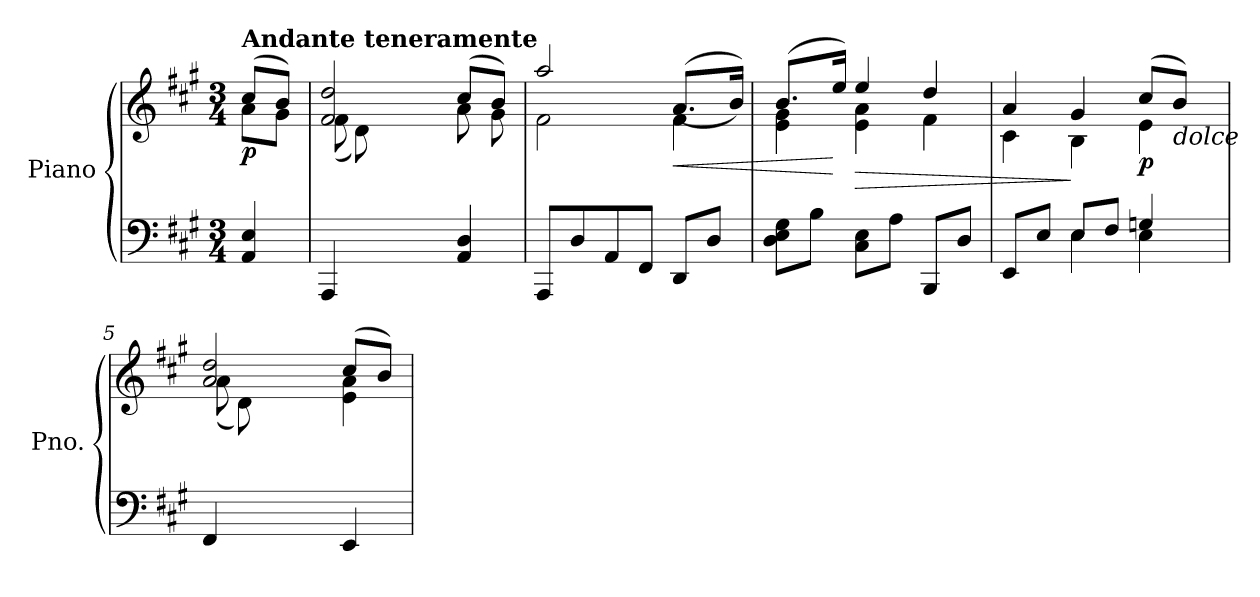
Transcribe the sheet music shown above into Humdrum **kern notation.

**kern	**kern	**dynam
*part1	*part1	*part1
*staff2	*staff1	*staff1/2
*I"Piano	*	*
*I'Pno.	*	*
*clefF4	*clefG2	*
*k[f#c#g#]	*k[f#c#g#]	*
*M3/4	*M3/4	*
=	=	=
*	*^	*
!	!LO:TX:a:B:t=Andante teneramente	!	!
!	!	!	!LO:DY:b
4AA/ 4E/	(>8cc#/L	8a\L	p
.	8b/J)	8g#\J	.
=1	=1	=1	=1
*^	*	*	*
4ryy	4AAA/	2f#/ 2dd/	(<8f#\L	.
.	.	.	8d\)	.
8A/	4ryy	.	4ryy	.
8F#/J	.	.	.	.
4ryy	4AA/ 4D/	(>8cc#/L	8a\L	.
.	.	8b/J)	8g#\J	.
*v	*v	*	*	*
=2	=2	=2	=2
8AAA/L	2aa:/	2f#\	.
8D/	.	.	.
8AA/	.	.	.
8FF#/J	.	.	.
!	!	!	!LO:HP:b
8DD/L	(>(>8.a/L	4f#\	<
8D/J	.	.	.
.	16b/Jk))	.	.
=3	=3	=3	=3
8D\ 8E\ 8G#\L	(>8.b/L	4e\ 4g#\	.
8B\J	.	.	.
.	16ee/Jk)	.	[
!	!	!	!LO:HP:b
8C#\ 8E\L	4ee/	4e\ 4a\	>
8A\J	.	.	.
8BBB/L	4dd/	4f#\	.
8D/J	.	.	.
=4	=4	=4	=4
*^	*	*	*
8EE/L	4ryy	4a/	4c#\	.
8E/J	.	.	.	.
8E/L	4E\	4g#/	4B\	]
8F#/J	.	.	.	.
!	!	!	!	!LO:DY:b
4Gn/	4E\	(>8cc#/L	4e\	p
!	!	!LO:TX:b:i:t=dolce	!	!
.	.	8b/J)	.	.
!!LO:LB:g=z	!!
=5	=5	=5	=5	=5
4ryy	4FF#/	2a/ 2dd/	(<8a\L	.
.	.	.	8d\)	.
8A/	4ryy	.	4ryy	.
8F#/J	.	.	.	.
4ryy	4EE/	(>8cc#/L	4e\ 4a\	.
.	.	8b/J)	.	.
*v	*v	*	*	*
*	*v	*v	*
=	=	=
*-	*-	*-
